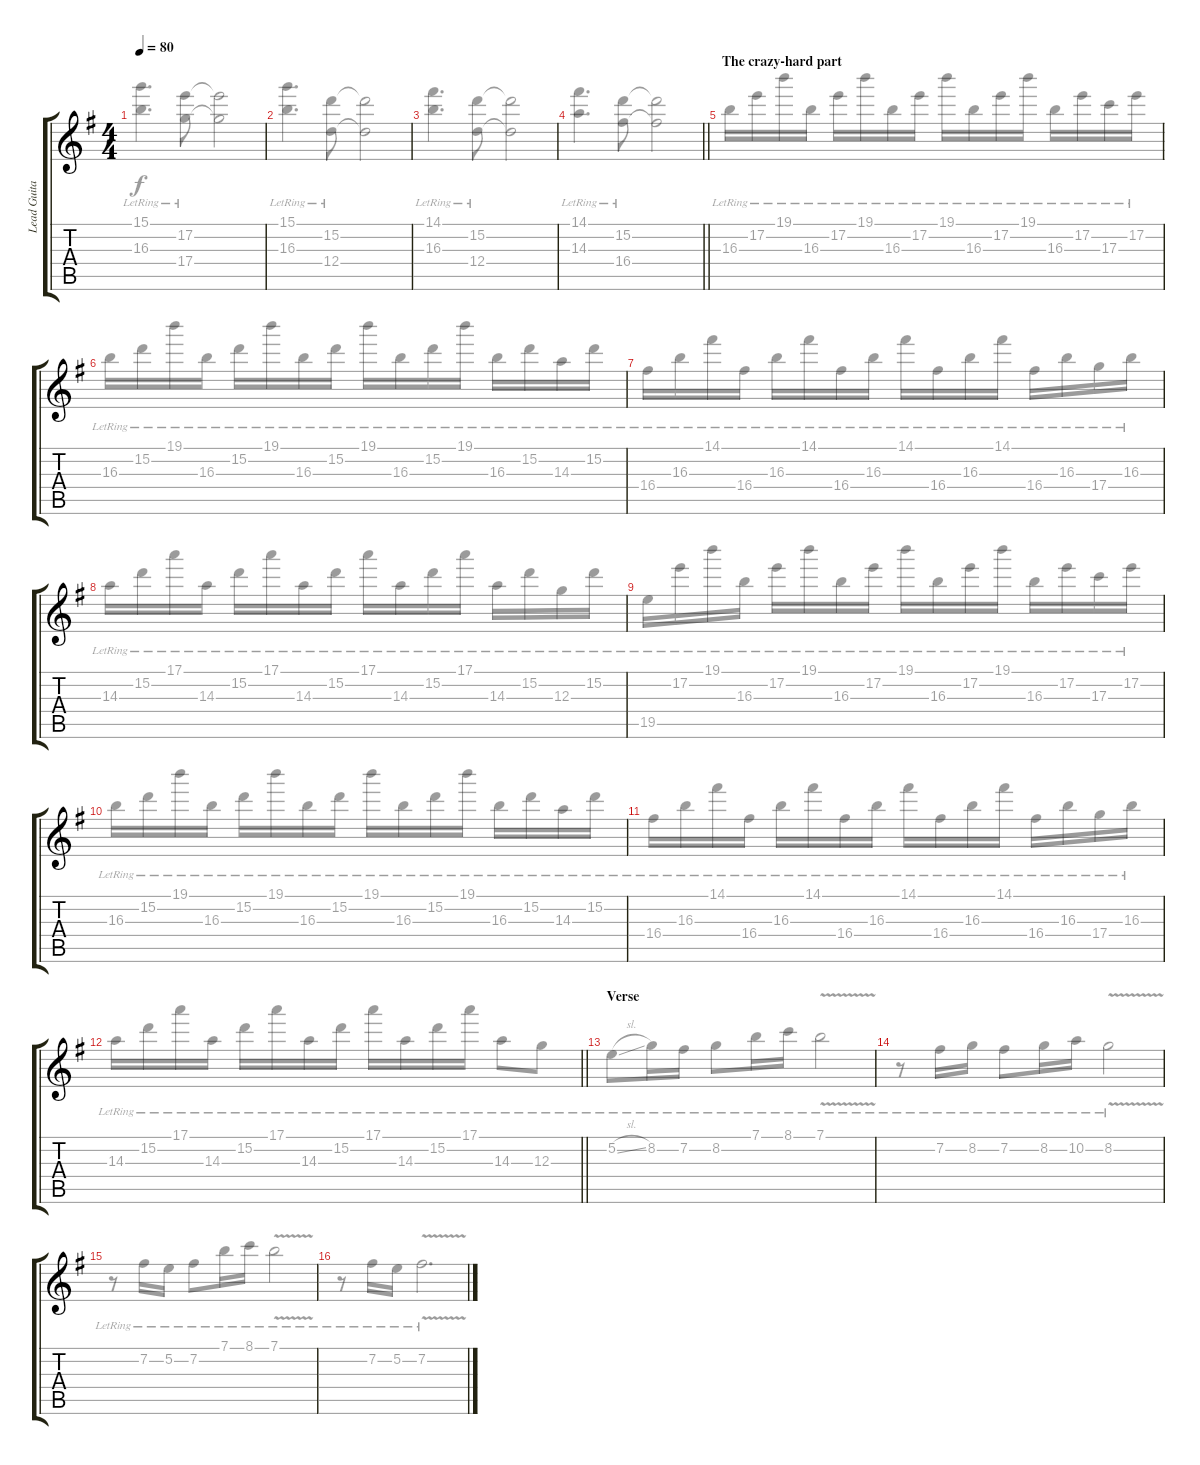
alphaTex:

\track ("Lead Guitar" "Lead Guita") {instrument acousticguitarsteel}
\staff {score tabs}
\tuning (E4 B3 G3 D3 A2 E2) {hide}
\voice
\ts (4 4)
\tempo 80
\clef g2
\ks eminor
|
|
|
\barLineRight lightlight
|
\section ("" "The crazy-hard part")
|
|
|
|
|
|
|
\barLineRight lightlight
|
\section ("" "Verse")
|
|
|
\voice
\clef g2
\ks eminor
(15.1{lr} 16.3{lr}).4{d dy f} (17.2{lr} 17.4{lr}).8 (17.2{t} 17.4{t}).2 |
(15.1{lr} 16.3{lr}).4{d} (15.2{lr} 12.4{lr}).8 (15.2{t} 12.4{t}).2 |
(14.1{lr} 16.3{lr}).4{d} (15.2{lr} 12.4{lr}).8 (15.2{t} 12.4{t}).2 |
\barLineRight lightlight
(14.1{lr} 14.3{lr}).4{d} (15.2{lr} 16.4{lr}).8 (15.2{t} 16.4{t}).2 |
16.3{lr}.16 17.2{lr}.16 19.1{lr}.16 16.3{lr}.16 17.2{lr}.16 19.1{lr}.16 16.3{lr}.16 17.2{lr}.16 19.1{lr}.16 16.3{lr}.16 17.2{lr}.16 19.1{lr}.16 16.3{lr}.16 17.2{lr}.16 17.3{lr}.16 17.2{lr}.16 |
16.3{lr}.16 15.2{lr}.16 19.1{lr}.16 16.3{lr}.16 15.2{lr}.16 19.1{lr}.16 16.3{lr}.16 15.2{lr}.16 19.1{lr}.16 16.3{lr}.16 15.2{lr}.16 19.1{lr}.16 16.3{lr}.16 15.2{lr}.16 14.3{lr}.16 15.2{lr}.16 |
16.4{lr}.16 16.3{lr}.16 14.1{lr}.16 16.4{lr}.16 16.3{lr}.16 14.1{lr}.16 16.4{lr}.16 16.3{lr}.16 14.1{lr}.16 16.4{lr}.16 16.3{lr}.16 14.1{lr}.16 16.4{lr}.16 16.3{lr}.16 17.4{lr}.16 16.3{lr}.16 |
14.3{lr}.16 15.2{lr}.16 17.1{lr}.16 14.3{lr}.16 15.2{lr}.16 17.1{lr}.16 14.3{lr}.16 15.2{lr}.16 17.1{lr}.16 14.3{lr}.16 15.2{lr}.16 17.1{lr}.16 14.3{lr}.16 15.2{lr}.16 12.3{lr}.16 15.2{lr}.16 |
19.5{lr}.16 17.2{lr}.16 19.1{lr}.16 16.3{lr}.16 17.2{lr}.16 19.1{lr}.16 16.3{lr}.16 17.2{lr}.16 19.1{lr}.16 16.3{lr}.16 17.2{lr}.16 19.1{lr}.16 16.3{lr}.16 17.2{lr}.16 17.3{lr}.16 17.2{lr}.16 |
16.3{lr}.16 15.2{lr}.16 19.1{lr}.16 16.3{lr}.16 15.2{lr}.16 19.1{lr}.16 16.3{lr}.16 15.2{lr}.16 19.1{lr}.16 16.3{lr}.16 15.2{lr}.16 19.1{lr}.16 16.3{lr}.16 15.2{lr}.16 14.3{lr}.16 15.2{lr}.16 |
16.4{lr}.16 16.3{lr}.16 14.1{lr}.16 16.4{lr}.16 16.3{lr}.16 14.1{lr}.16 16.4{lr}.16 16.3{lr}.16 14.1{lr}.16 16.4{lr}.16 16.3{lr}.16 14.1{lr}.16 16.4{lr}.16 16.3{lr}.16 17.4{lr}.16 16.3{lr}.16 |
\barLineRight lightlight
14.3{lr}.16 15.2{lr}.16 17.1{lr}.16 14.3{lr}.16 15.2{lr}.16 17.1{lr}.16 14.3{lr}.16 15.2{lr}.16 17.1{lr}.16 14.3{lr}.16 15.2{lr}.16 17.1{lr}.16 14.3{lr}.8 12.3{lr}.8 |
5.2{sl lr}.8 8.2{lr}.16 7.2{lr}.16 8.2{lr}.8 7.1{lr}.16 8.1{lr}.16 7.1{v lr}.2 |
r.8 7.2{lr}.16 8.2{lr}.16 7.2{lr}.8 8.2{lr}.16 10.2{lr}.16 8.2{v lr}.2 |
r.8 7.2{lr}.16 5.2{lr}.16 7.2{lr}.8 7.1{lr}.16 8.1{lr}.16 7.1{v lr}.2 |
r.8 7.2{lr}.16 5.2{lr}.16 7.2{v lr}.2{d}
